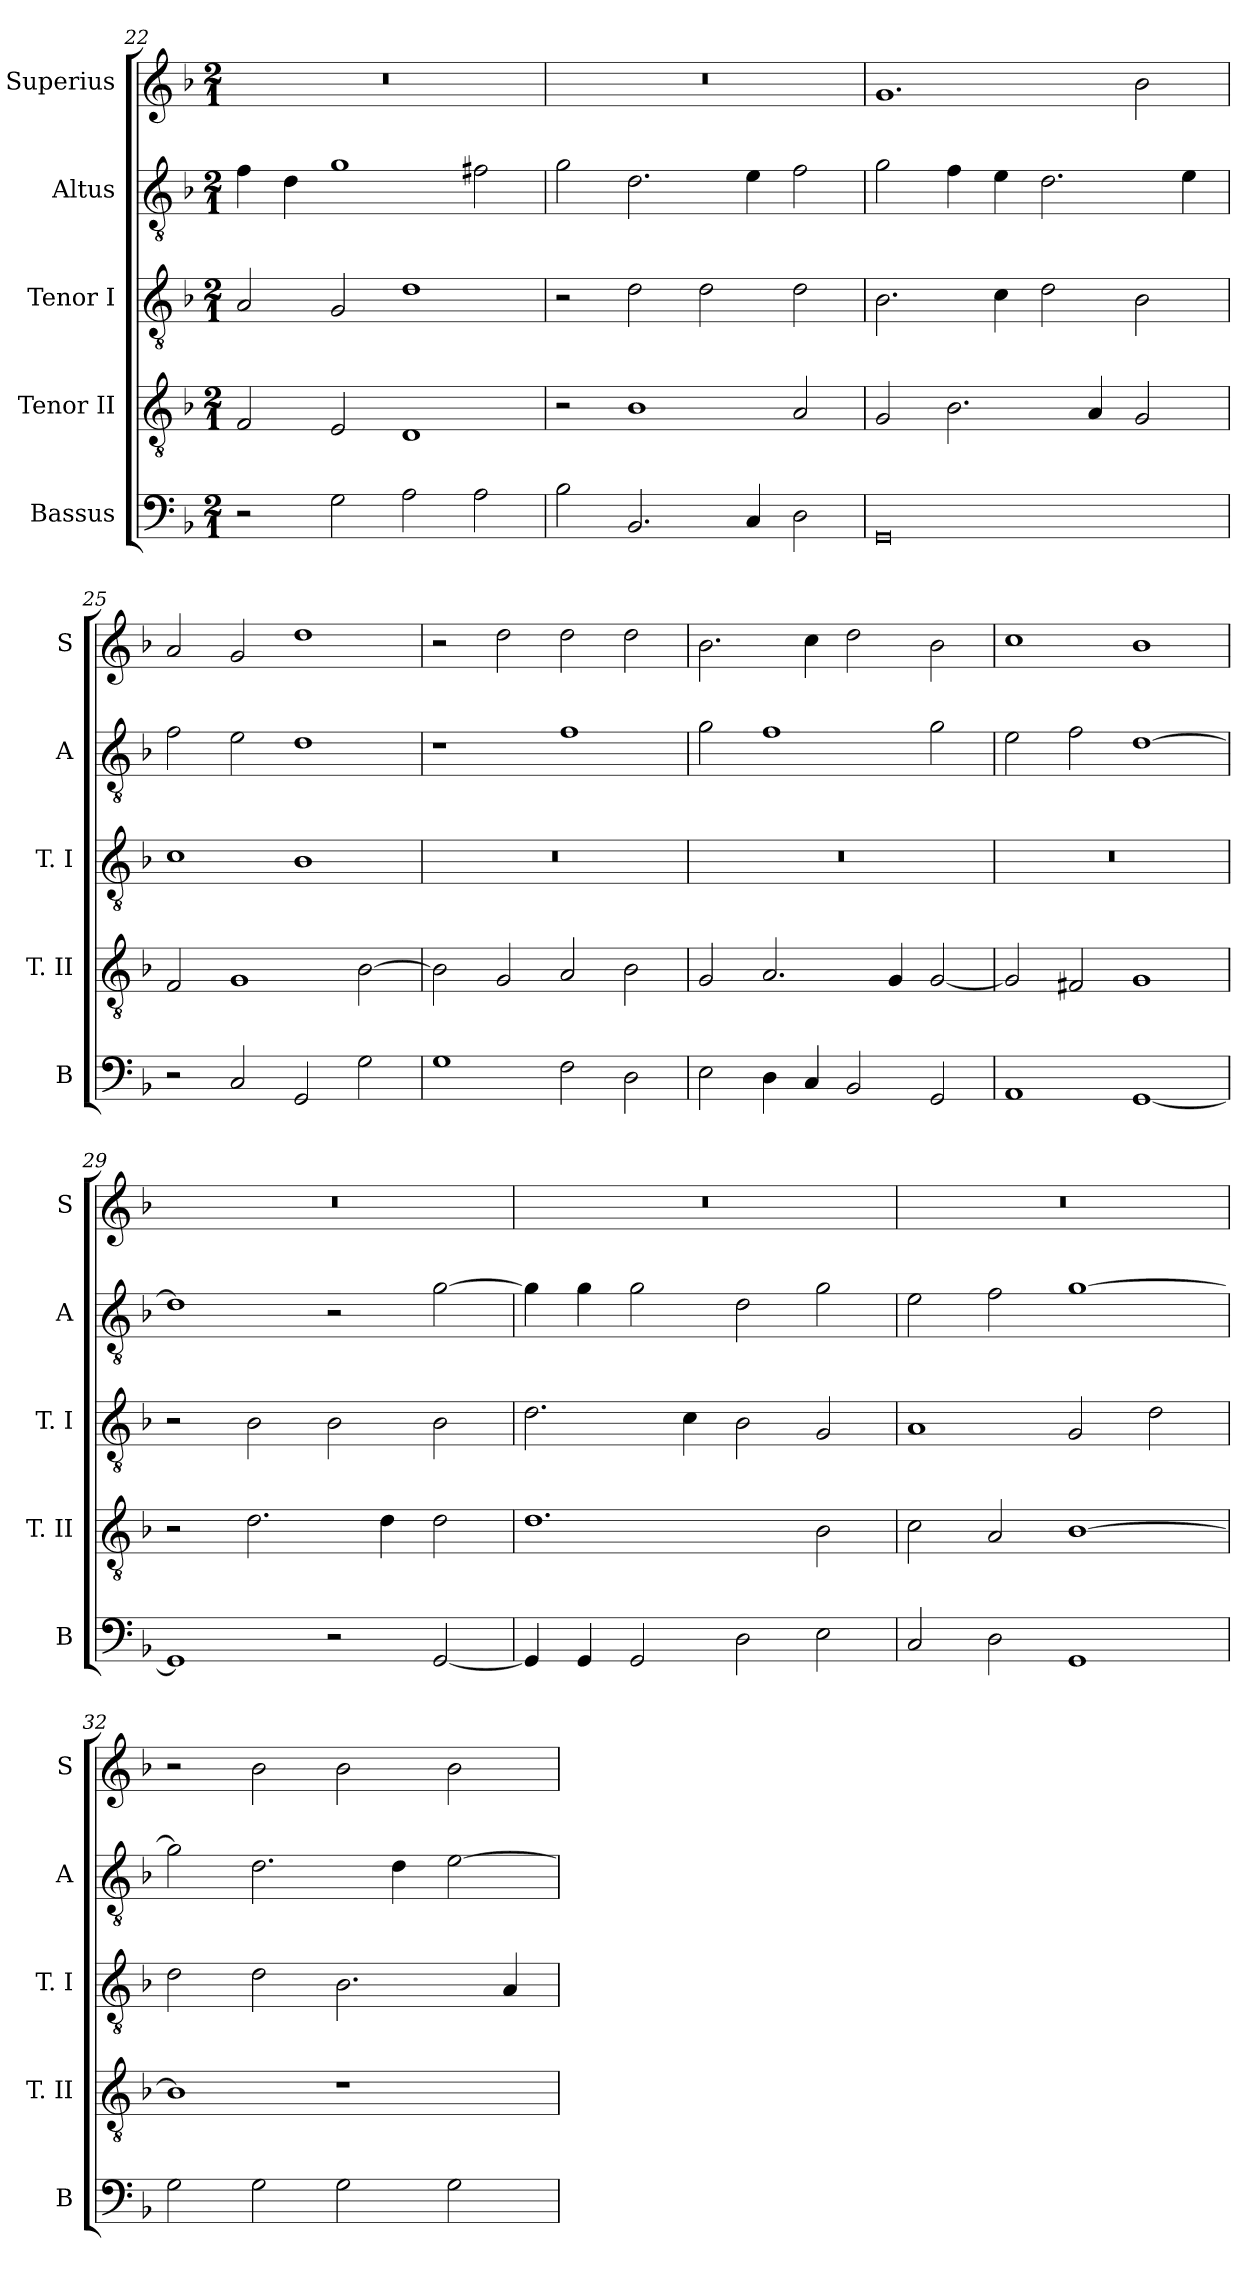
**kern	**kern	**kern	**kern	**kern
*part5	*part4	*part3	*part2	*part1
*staff5	*staff4	*staff3	*staff2	*staff1
*I"Bassus	*I"Tenor II	*I"Tenor I	*I"Altus	*I"Superius
*I'B	*I'T. II	*I'T. I	*I'A	*I'S
*clefF4	*clefGv2	*clefGv2	*clefGv2	*clefG2
*k[b-]	*k[b-]	*k[b-]	*k[b-]	*k[b-]
*F:	*F:	*F:	*F:	*F:
*M2/1	*M2/1	*M2/1	*M2/1	*M2/1
=22	=22	=22	=22	=22
2r	2F	2A	4f	0r
.	.	.	4d	.
2G	2E	2G	1g	.
2A	1D	1d	.	.
2A	.	.	2f#X	.
=23	=23	=23	=23	=23
2B-	2r	2r	2g	0r
2.BB-	1B-	2d	2.d	.
.	.	2d	.	.
4C	.	.	4e	.
2D	2A	2d	2f	.
=24	=24	=24	=24	=24
0GG	2G	2.B-	2g	1.g
.	2.B-	.	4f	.
.	.	4c	4e	.
.	.	2d	2.d	.
.	4A	.	.	.
.	2G	2B-	.	2b-
.	.	.	4e	.
=25	=25	=25	=25	=25
2r	2F	1c	2f	2a
2C	1G	.	2e	2g
2GG	.	1B-	1d	1dd
2G	[2B-	.	.	.
=26	=26	=26	=26	=26
1G	2B-]	0r	1r	2r
.	2G	.	.	2dd
2F	2A	.	1f	2dd
2D	2B-	.	.	2dd
=27	=27	=27	=27	=27
2E	2G	0r	2g	2.b-
4D	2.A	.	1f	.
4C	.	.	.	4cc
2BB-	.	.	.	2dd
.	4G	.	.	.
2GG	[2G	.	2g	2b-
=28	=28	=28	=28	=28
1AA	2G]	0r	2e	1cc
.	2F#X	.	2f	.
[1GG	1G	.	[1d	1b-
=29	=29	=29	=29	=29
1GG]	2r	2r	1d]	0r
.	2.d	2B-	.	.
2r	.	2B-	2r	.
.	4d	.	.	.
[2GG	2d	2B-	[2g	.
=30	=30	=30	=30	=30
4GG]	1.d	2.d	4g]	0r
4GG	.	.	4g	.
2GG	.	.	2g	.
.	.	4c	.	.
2D	.	2B-	2d	.
2E	2B-	2G	2g	.
=31	=31	=31	=31	=31
2C	2c	1A	2e	0r
2D	2A	.	2f	.
1GG	[1B-	2G	[1g	.
.	.	2d	.	.
=32	=32	=32	=32	=32
2G	1B-]	2d	2g]	2r
2G	.	2d	2.d	2b-
2G	1r	2.B-	.	2b-
.	.	.	4d	.
2G	.	.	[2e	2b-
.	.	4A	.	.
=	=	=	=	=
*-	*-	*-	*-	*-
